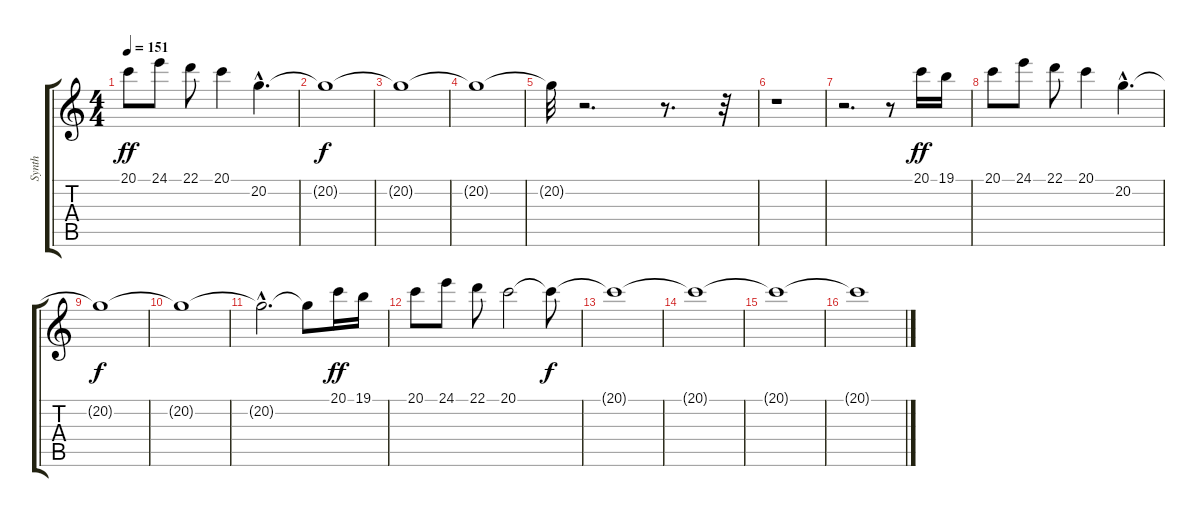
\track ("Synth" "Synth") {instrument lead2sawtooth}
\staff {score tabs}
\tuning (E4 B3 G3 D3 A2 E2) {hide}
\ts (4 4)
\tempo 151
\clef g2
\ks c
20.1.8{dy ff} 24.1.8 22.1.8 20.1.4 20.2{hac}.4{d} |
20.2{t}.1{dy f} |
20.2{t}.1 |
20.2{t}.1 |
20.2{t}.32 r.2{d} r.8{d} r.32 |
r.1 |
r.2{d} r.8 20.1.16{dy ff} 19.1.16 |
20.1.8 24.1.8 22.1.8 20.1.4 20.2{hac}.4{d} |
20.2{t}.1{dy f} |
20.2{t}.1 |
20.2{hac t}.2{d} 20.2{t}.8 20.1.16{dy ff} 19.1.16 |
20.1.8 24.1.8 22.1.8 20.1.2 20.1{t}.8{dy f} |
20.1{t}.1 |
20.1{t}.1 |
20.1{t}.1 |
20.1{t}.1
